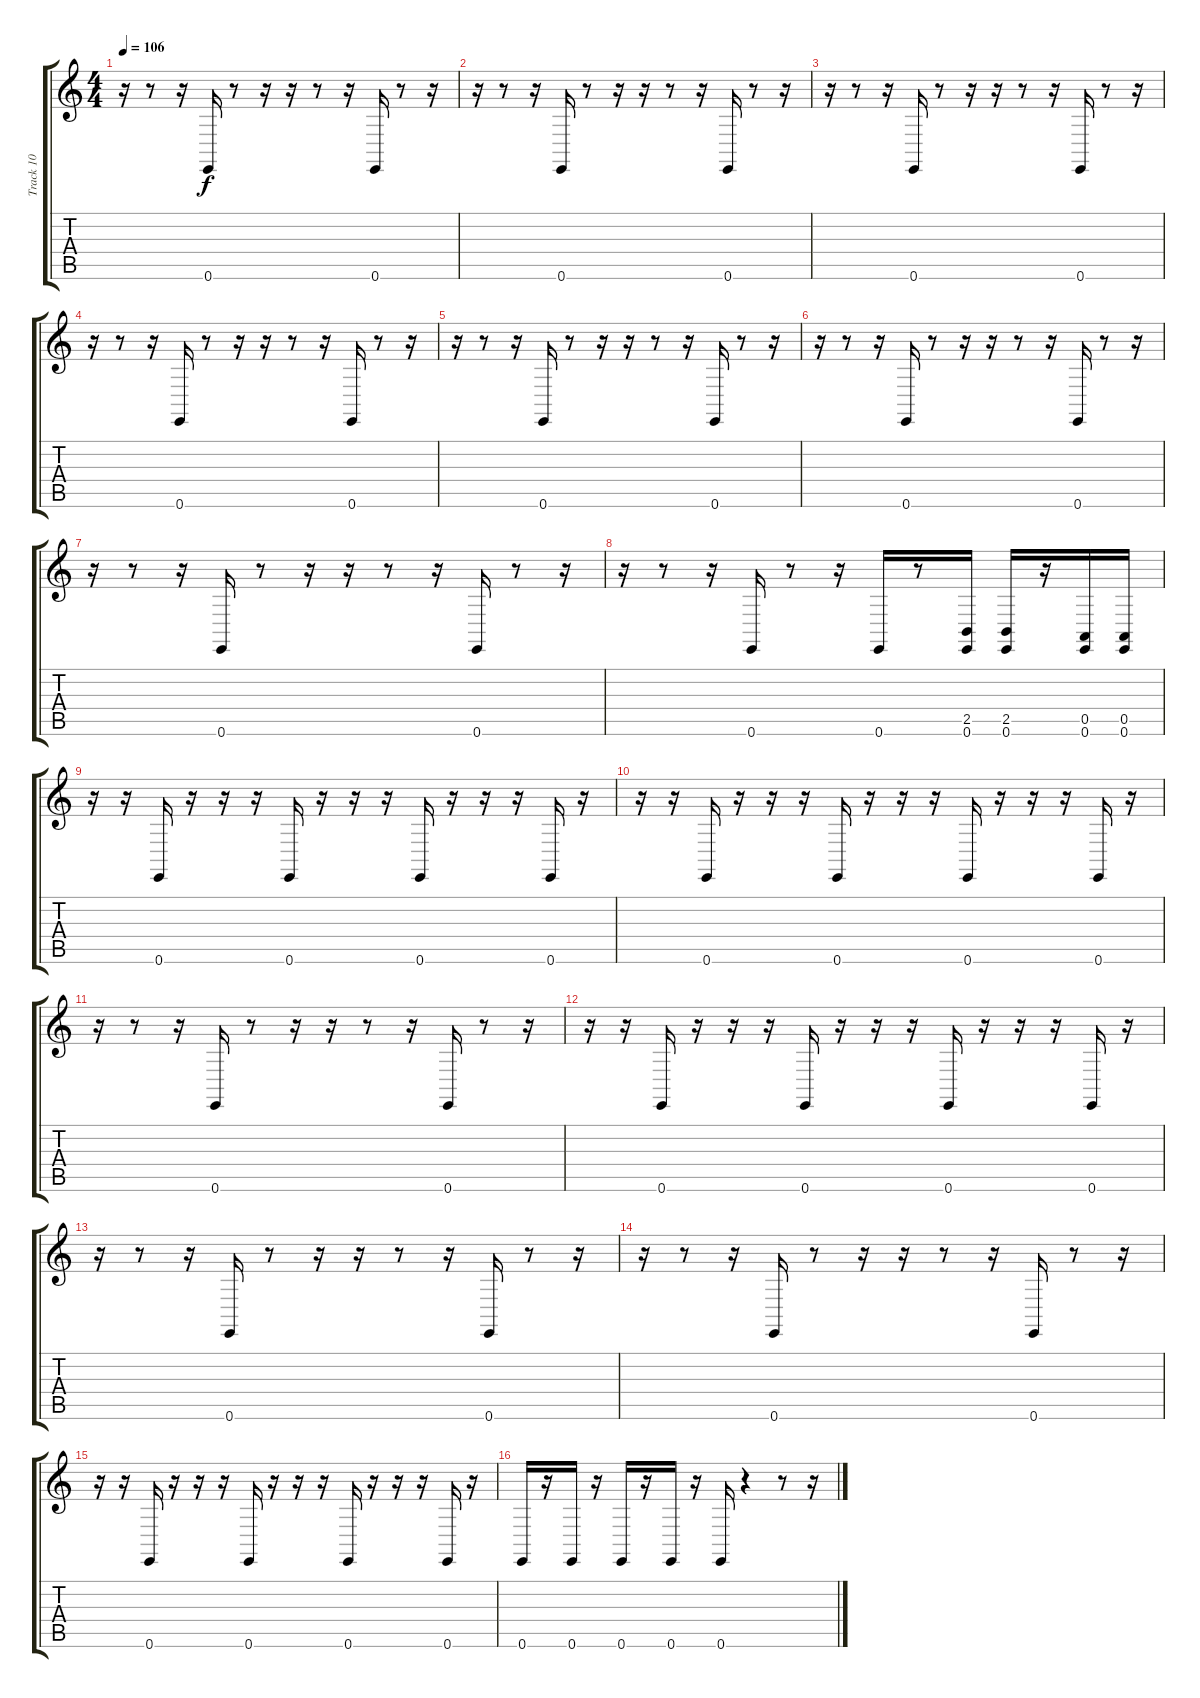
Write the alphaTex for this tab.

\track ("Track 10" "Track 10") {instrument englishhorn}
\staff {score tabs}
\tuning (E4 B3 G3 D3 A2 E2) {hide}
\ts (4 4)
\tempo 106
\clef g2
\ks c
r.16{dy f} r.8 r.16 0.6.16 r.8 r.16 r.16 r.8 r.16 0.6.16 r.8 r.16 |
r.16 r.8 r.16 0.6.16 r.8 r.16 r.16 r.8 r.16 0.6.16 r.8 r.16 |
r.16 r.8 r.16 0.6.16 r.8 r.16 r.16 r.8 r.16 0.6.16 r.8 r.16 |
r.16 r.8 r.16 0.6.16 r.8 r.16 r.16 r.8 r.16 0.6.16 r.8 r.16 |
r.16 r.8 r.16 0.6.16 r.8 r.16 r.16 r.8 r.16 0.6.16 r.8 r.16 |
r.16 r.8 r.16 0.6.16 r.8 r.16 r.16 r.8 r.16 0.6.16 r.8 r.16 |
r.16 r.8 r.16 0.6.16 r.8 r.16 r.16 r.8 r.16 0.6.16 r.8 r.16 |
r.16 r.8 r.16 0.6.16 r.8 r.16 0.6.16 r.8 (2.5 0.6).16 (2.5 0.6).16 r.16 (0.5 0.6).16 (0.5 0.6).16 |
r.16 r.16 0.6.16 r.16 r.16 r.16 0.6.16 r.16 r.16 r.16 0.6.16 r.16 r.16 r.16 0.6.16 r.16 |
r.16 r.16 0.6.16 r.16 r.16 r.16 0.6.16 r.16 r.16 r.16 0.6.16 r.16 r.16 r.16 0.6.16 r.16 |
r.16 r.8 r.16 0.6.16 r.8 r.16 r.16 r.8 r.16 0.6.16 r.8 r.16 |
r.16 r.16 0.6.16 r.16 r.16 r.16 0.6.16 r.16 r.16 r.16 0.6.16 r.16 r.16 r.16 0.6.16 r.16 |
r.16 r.8 r.16 0.6.16 r.8 r.16 r.16 r.8 r.16 0.6.16 r.8 r.16 |
r.16 r.8 r.16 0.6.16 r.8 r.16 r.16 r.8 r.16 0.6.16 r.8 r.16 |
r.16 r.16 0.6.16 r.16 r.16 r.16 0.6.16 r.16 r.16 r.16 0.6.16 r.16 r.16 r.16 0.6.16 r.16 |
0.6.16 r.16 0.6.16 r.16 0.6.16 r.16 0.6.16 r.16 0.6.16 r.4 r.8 r.16
